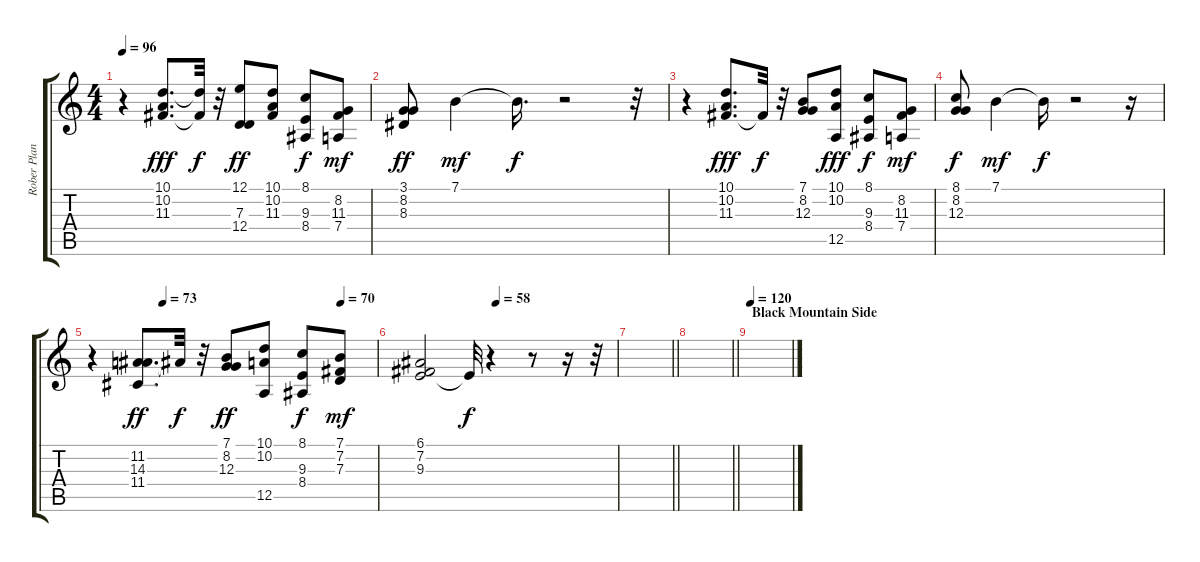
\track ("Rober Plant - Backing Vocals" "Rober Plan") {instrument flute}
\staff {score tabs}
\tuning (E4 B3 G3 D3 A2 E2) {hide}
\ts (4 4)
\tempo 96
\clef g2
\ks c
r.4{dy f} (10.1 10.2 11.3).8{d dy fff} (10.1{t} 11.3{t}).32{dy f} r.32 (12.1 7.3 12.4).8{dy ff} (10.1 10.2 11.3).8 (8.1 9.3 8.4).8{dy f} (8.2 11.3 7.4).8{dy mf} |
(3.1 8.2 8.3).8{dy ff} 7.1.4{dy mf} 7.1{t}.16{d dy f} r.2 r.32 |
r.4 (10.1 10.2 11.3).8{d dy fff} 11.3{t}.32{dy f} r.32 (7.1 8.2 12.3).8 (10.1 10.2 12.5).8{dy fff} (8.1 9.3 8.4).8{dy f} (8.2 11.3 7.4).8{dy mf} |
(8.1 8.2 12.3).8{dy f} 7.1.4{dy mf} 7.1{t}.16{dy f} r.2 r.16 |
\tempo (73 0.25)
\tempo (70 0.875)
r.4 (11.2 14.3 11.4).8{d dy ff} 11.2{t}.32{dy f} r.32 (7.1 8.2 12.3).8{dy ff} (10.1 10.2 12.5).8 (8.1 9.3 8.4).8{dy f} (7.1 7.2 7.3).8{dy mf} |
\tempo (58 0.375)
(6.1 7.2 9.3).2 9.3{t}.32{dy f} r.4 r.8 r.16 r.32 |
\barLineRight lightlight
|
\barLineRight lightlight
|
\section ("" "Black Mountain Side")
\tempo 120
